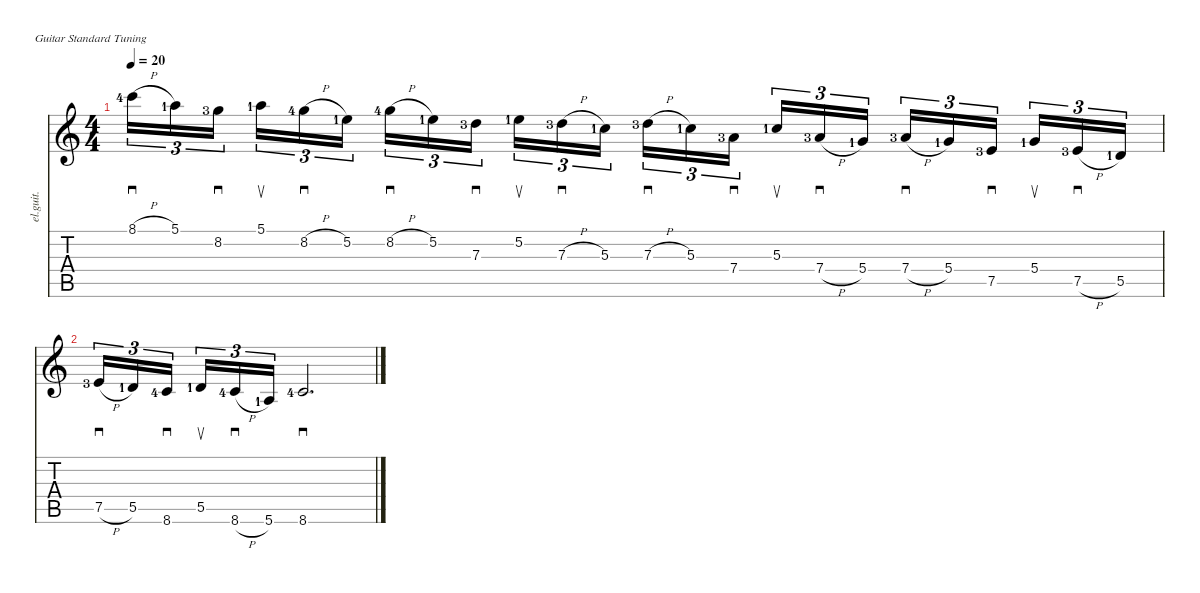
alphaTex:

\defaultSystemsLayout 4
\hideDynamics
\bracketExtendMode nobrackets
\track ("Clean Guitar" "el.guit.") {instrument electricguitarclean}
\staff {score tabs}
\tuning (E4 B3 G3 D3 A2 E2)
\ts (4 4)
\tempo 20
\clef g2
\ks c
8.1{h lf 5}.16{sd tu (3 2) dy mf instrument electricguitarclean beam Down} 5.1{lf 2}.16{tu (3 2) beam Down} 8.2{lf 4}.16{sd tu (3 2) beam Down} 5.1{lf 2}.16{su tu (3 2) beam Down} 8.2{h lf 5}.16{sd tu (3 2) beam Down} 5.2{lf 2}.16{tu (3 2) beam Down} 8.2{h lf 5}.16{sd tu (3 2) beam Down} 5.2{lf 2}.16{tu (3 2) beam Down} 7.3{lf 4}.16{sd tu (3 2) beam Down} 5.2{lf 2}.16{su tu (3 2) beam Down} 7.3{h lf 4}.16{sd tu (3 2) beam Down} 5.3{lf 2}.16{tu (3 2) beam Down} 7.3{h lf 4}.16{sd tu (3 2) beam Down} 5.3{lf 2}.16{tu (3 2) beam Down} 7.4{lf 4}.16{sd tu (3 2) beam Down} 5.3{lf 2}.16{su tu (3 2) beam Up} 7.4{h lf 4}.16{sd tu (3 2) beam Up} 5.4{lf 2}.16{tu (3 2) beam Up} 7.4{h lf 4}.16{sd tu (3 2) beam Up} 5.4{lf 2}.16{tu (3 2) beam Up} 7.5{lf 4}.16{sd tu (3 2) beam Up} 5.4{lf 2}.16{su tu (3 2) beam Up} 7.5{h lf 4}.16{sd tu (3 2) beam Up} 5.5{lf 2}.16{tu (3 2) beam Up} |
7.5{h lf 4}.16{sd tu (3 2) beam Up} 5.5{lf 2}.16{tu (3 2) beam Up} 8.6{lf 5}.16{sd tu (3 2) beam Up} 5.5{lf 2}.16{su tu (3 2) beam Up} 8.6{h lf 5}.16{sd tu (3 2) beam Up} 5.6{lf 2}.16{tu (3 2) beam Up} 8.6{lf 5}.2{d sd beam Up}
